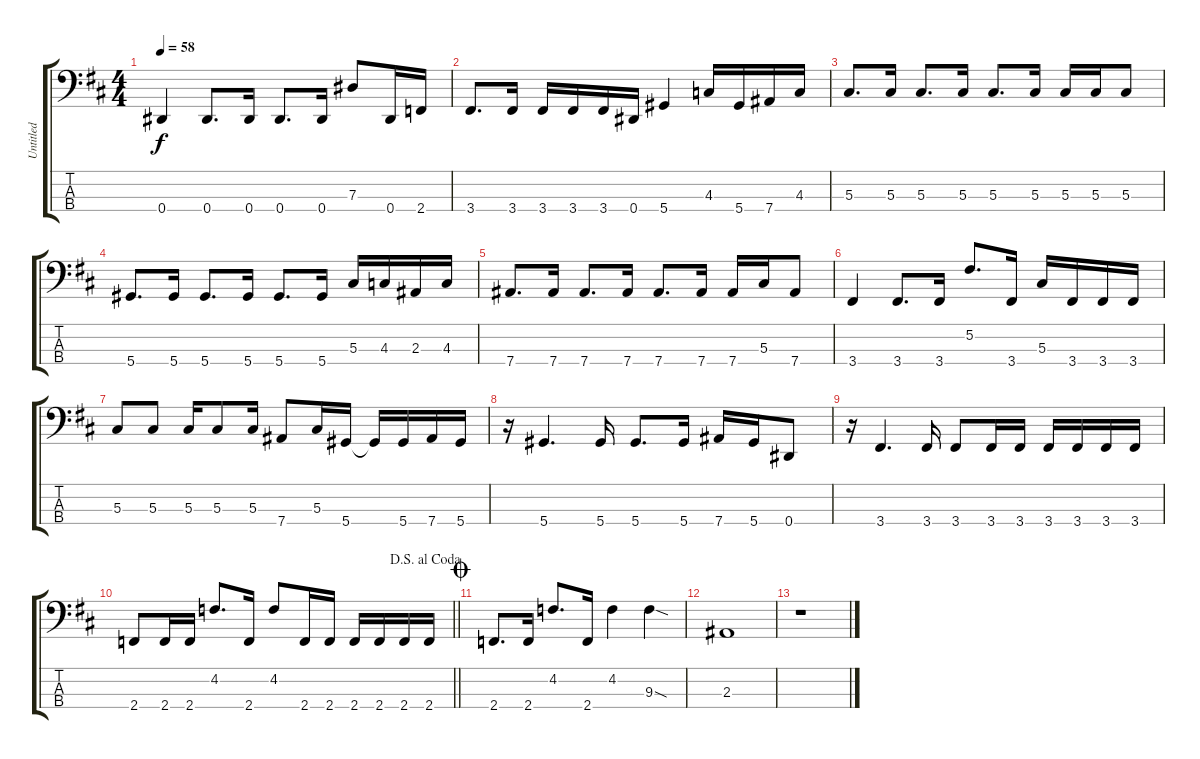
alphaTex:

\track ("Untitled" "Untitled") {instrument electricbassfinger}
\staff {score tabs}
\tuning (Gb2 Db2 Ab1 Eb1) {hide}
\ts (4 4)
\tempo 58
\clef f4
\ks d
0.4.4{dy f} 0.4.8{d} 0.4.16 0.4.8{d} 0.4.16 7.3.8 0.4.16 2.4.16 |
3.4.8{d} 3.4.16 3.4.16 3.4.16 3.4.16 0.4.16 5.4.4 4.3.16 5.4.16 7.4.16 4.3.16 |
5.3.8{d} 5.3.16 5.3.8{d} 5.3.16 5.3.8{d} 5.3.16 5.3.16 5.3.16 5.3.8 |
5.4.8{d} 5.4.16 5.4.8{d} 5.4.16 5.4.8{d} 5.4.16 5.3.16 4.3.16 2.3.16 4.3.16 |
7.4.8{d} 7.4.16 7.4.8{d} 7.4.16 7.4.8{d} 7.4.16 7.4.16 5.3.16 7.4.8 |
3.4.4 3.4.8{d} 3.4.16 5.2.8{d} 3.4.16 5.3.16 3.4.16 3.4.16 3.4.16 |
5.3.8 5.3.8 5.3.16 5.3.8 5.3.16 7.4.8 5.3.16 5.4.16 5.4{t}.16 5.4.16 7.4.16 5.4.16 |
r.16 5.4.4{d} 5.4.16 5.4.8{d} 5.4.16 7.4.16 5.4.16 0.4.8 |
r.16 3.4.4{d} 3.4.16 3.4.8 3.4.16 3.4.16 3.4.16 3.4.16 3.4.16 3.4.16 |
\jump dalsegnoalcoda
\barLineRight lightlight
2.4.8 2.4.16 2.4.16 4.2.8{d} 2.4.16 4.2.8 2.4.16 2.4.16 2.4.16 2.4.16 2.4.16 2.4.16 |
\jump coda
2.4.8{d} 2.4.16 4.2.8{d} 2.4.16 4.2.4 9.3{sod}.4 |
2.3.1 |
r.1
